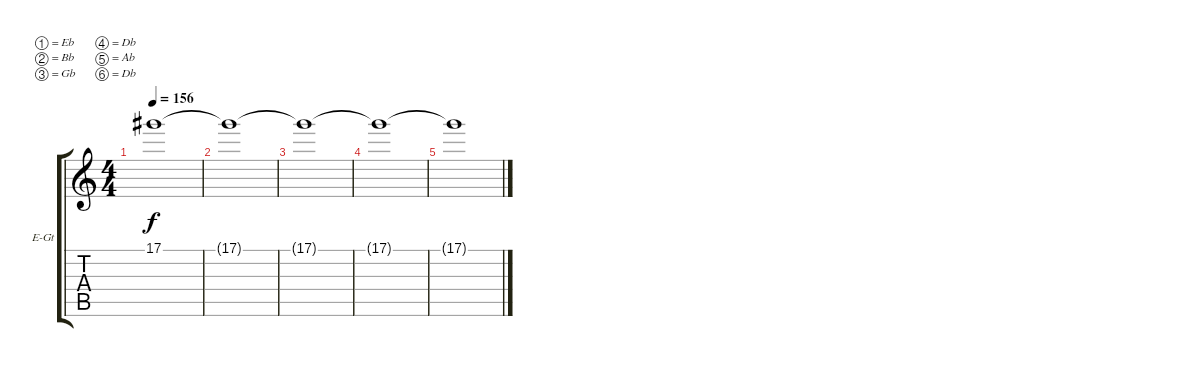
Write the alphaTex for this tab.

\defaultSystemsLayout 4
\bracketExtendMode groupsimilarinstruments
\firstSystemTrackNameOrientation horizontal
\otherSystemsTrackNameOrientation horizontal
\track ("Sample" "E-Gt") {instrument overdrivenguitar}
\staff {score tabs}
\tuning (Eb4 Bb3 Gb3 Db3 Ab2 Db2)
\ts (4 4)
\tempo 156
\clef g2
\scale
0.333333
\ks c
17.1{t}.1{dy f} |
\scale
0.333333 17.1{t}.1 |
\scale
0.333333 17.1{t}.1 |
\scale
0.333333 17.1{t}.1 |
\scale
0.333333 17.1{t}.1 |
\scale
0.333333 |
\scale
0.333333 |
\scale
0.333333 |
\scale
0.333333 |
\scale
0.333333 |
\scale
0.333333 |
\scale
0.333333 |
\scale
0.333333 |
\scale
0.333333 |
\scale
0.333333 |
\scale
0.333333
